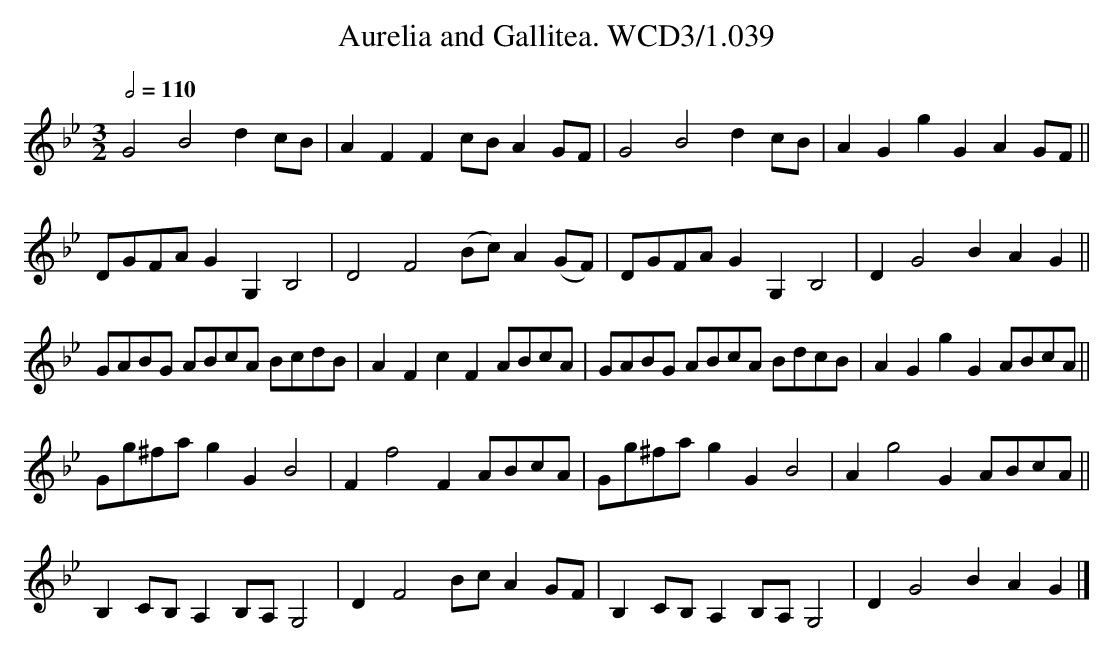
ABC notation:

X:1
T:Aurelia and Gallitea. WCD3/1.039
M:3/2
L:1/4
Q:1/2=110
K:Gm
G2B2 d c/B/|AFF c/B/ A G/F/|G2B2 d c/B/|AGgGA G/F/||
D/G/F/A/ GG,B,2|D2F2 (B/c/)A (G/F/)|\
D/G/F/A/ GG,B,2|DG2 BAG||
L:1/8
GABG ABcA BcdB|A2F2c2F2 ABcA|\
GABG ABcA BdcB|A2G2g2G2 ABcA||
Gg^fa g2G2B4|F2f4F2 ABcA|Gg^fa g2G2B4|A2g4G2 ABcA||
B,2 CB, A,2 B,A, G,4|D2F4 Bc A2 GF|\
B,2 CB, A,2 B,A, G,4|D2G4B2A2G2|]
